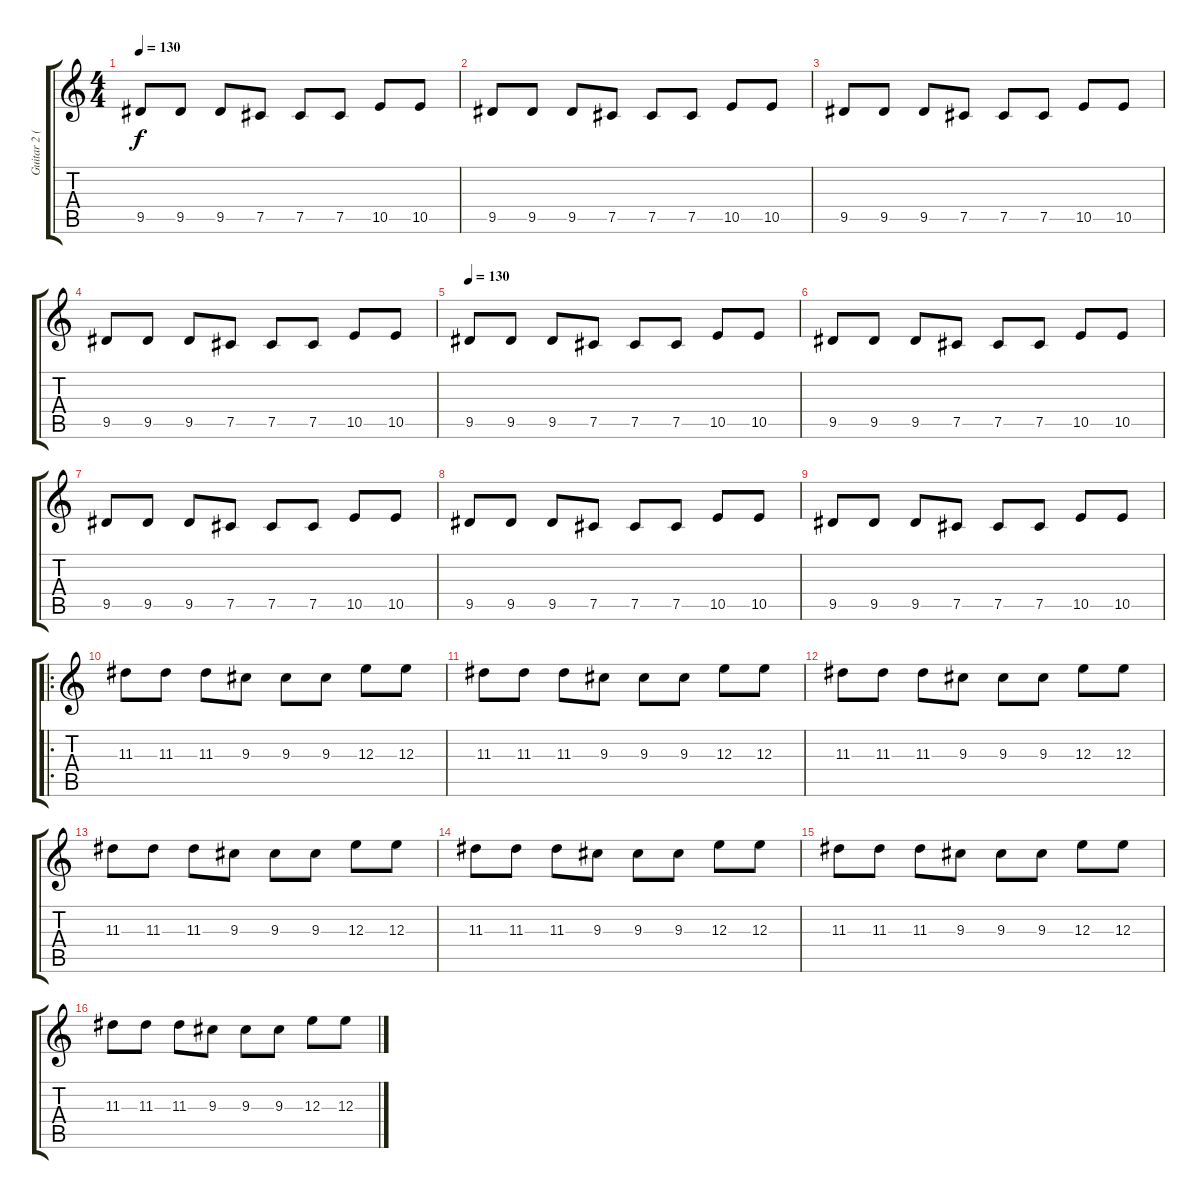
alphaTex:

\track ("Guitar 2 (Rhythm)" "Guitar 2 (") {instrument distortionguitar}
\staff {score tabs}
\tuning (Db4 Ab3 E3 B2 Gb2 Db2) {hide}
\ts (4 4)
\tempo 130
\clef g2
\ks c
9.5.8{dy f} 9.5.8 9.5.8 7.5.8 7.5.8 7.5.8 10.5.8 10.5.8 |
9.5.8 9.5.8 9.5.8 7.5.8 7.5.8 7.5.8 10.5.8 10.5.8 |
9.5.8 9.5.8 9.5.8 7.5.8 7.5.8 7.5.8 10.5.8 10.5.8 |
9.5.8 9.5.8 9.5.8 7.5.8 7.5.8 7.5.8 10.5.8 10.5.8 |
\tempo 130
9.5.8 9.5.8 9.5.8 7.5.8 7.5.8 7.5.8 10.5.8 10.5.8 |
9.5.8 9.5.8 9.5.8 7.5.8 7.5.8 7.5.8 10.5.8 10.5.8 |
9.5.8 9.5.8 9.5.8 7.5.8 7.5.8 7.5.8 10.5.8 10.5.8 |
9.5.8 9.5.8 9.5.8 7.5.8 7.5.8 7.5.8 10.5.8 10.5.8 |
9.5.8 9.5.8 9.5.8 7.5.8 7.5.8 7.5.8 10.5.8 10.5.8 |
\ro
11.3.8 11.3.8 11.3.8 9.3.8 9.3.8 9.3.8 12.3.8 12.3.8 |
11.3.8 11.3.8 11.3.8 9.3.8 9.3.8 9.3.8 12.3.8 12.3.8 |
11.3.8 11.3.8 11.3.8 9.3.8 9.3.8 9.3.8 12.3.8 12.3.8 |
11.3.8 11.3.8 11.3.8 9.3.8 9.3.8 9.3.8 12.3.8 12.3.8 |
11.3.8 11.3.8 11.3.8 9.3.8 9.3.8 9.3.8 12.3.8 12.3.8 |
11.3.8 11.3.8 11.3.8 9.3.8 9.3.8 9.3.8 12.3.8 12.3.8 |
11.3.8 11.3.8 11.3.8 9.3.8 9.3.8 9.3.8 12.3.8 12.3.8
